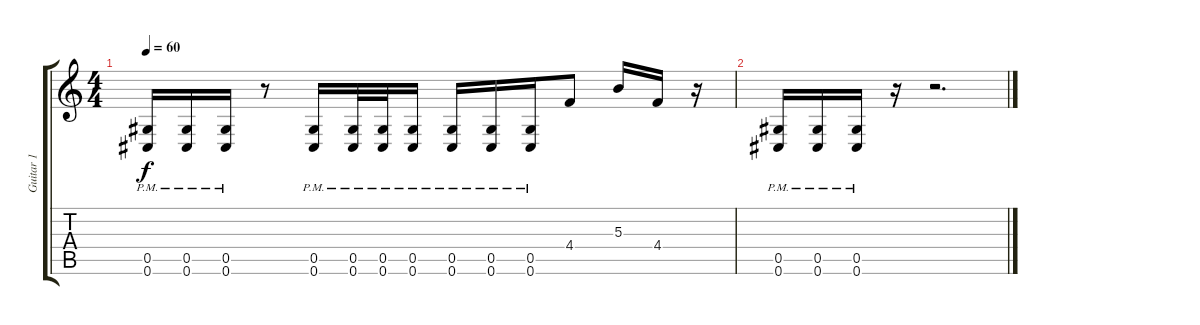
\track ("Guitar 1" "Guitar 1") {instrument overdrivenguitar}
\staff {score tabs}
\tuning (Eb4 Bb3 Gb3 Db3 Ab2 Db2) {hide}
\ts (4 4)
\tempo 60
\clef g2
\ks c
(0.5{pm} 0.6{pm}).16{dy f} (0.5{pm} 0.6{pm}).16 (0.5{pm} 0.6{pm}).16 r.8 (0.5{pm} 0.6{pm}).16 (0.5{pm} 0.6{pm}).32 (0.5{pm} 0.6{pm}).32 (0.5{pm} 0.6{pm}).16 (0.5{pm} 0.6{pm}).16 (0.5{pm} 0.6{pm}).16 (0.5{pm} 0.6{pm}).16 4.4.8 5.3.16 4.4.16 r.16 |
(0.5{pm} 0.6{pm}).16 (0.5{pm} 0.6{pm}).16 (0.5{pm} 0.6{pm}).16 r.16 r.2{d}
